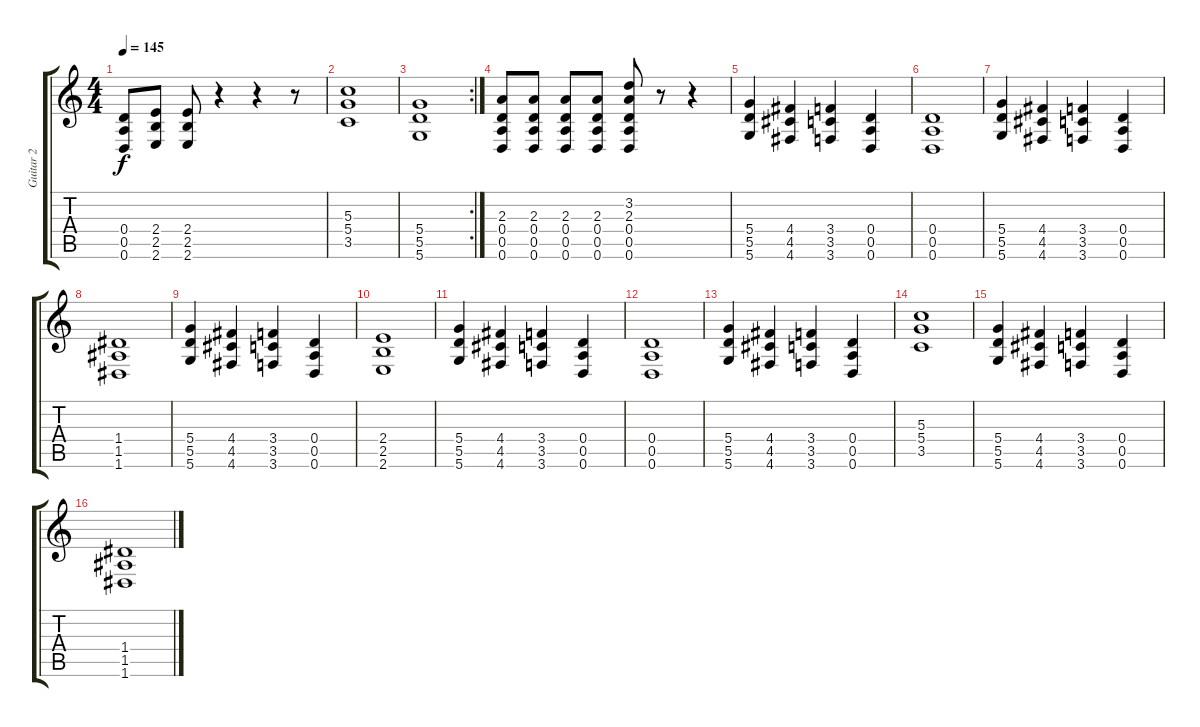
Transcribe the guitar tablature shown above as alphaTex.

\track ("Guitar 2" "Guitar 2") {instrument distortionguitar}
\staff {score tabs}
\tuning (E4 B3 G3 D3 A2 D2) {hide}
\ts (4 4)
\tempo 145
\clef g2
\ks c
(0.4 0.5 0.6).8{dy f} (2.4 2.5 2.6).8 (2.4 2.5 2.6).8 r.4 r.4 r.8 |
(5.3 5.4 3.5).1 |
\rc 2
(5.4 5.5 5.6).1 |
(2.3 0.4 0.5 0.6).8 (2.3 0.4 0.5 0.6).8 (2.3 0.4 0.5 0.6).8 (2.3 0.4 0.5 0.6).8 (3.2 2.3 0.4 0.5 0.6).8 r.8 r.4 |
(5.4 5.5 5.6).4 (4.4 4.5 4.6).4 (3.4 3.5 3.6).4 (0.4 0.5 0.6).4 |
(0.4 0.5 0.6).1 |
(5.4 5.5 5.6).4 (4.4 4.5 4.6).4 (3.4 3.5 3.6).4 (0.4 0.5 0.6).4 |
(1.4 1.5 1.6).1 |
(5.4 5.5 5.6).4 (4.4 4.5 4.6).4 (3.4 3.5 3.6).4 (0.4 0.5 0.6).4 |
(2.4 2.5 2.6).1 |
(5.4 5.5 5.6).4 (4.4 4.5 4.6).4 (3.4 3.5 3.6).4 (0.4 0.5 0.6).4 |
(0.4 0.5 0.6).1 |
(5.4 5.5 5.6).4 (4.4 4.5 4.6).4 (3.4 3.5 3.6).4 (0.4 0.5 0.6).4 |
(5.3 5.4 3.5).1 |
(5.4 5.5 5.6).4 (4.4 4.5 4.6).4 (3.4 3.5 3.6).4 (0.4 0.5 0.6).4 |
(1.4 1.5 1.6).1
